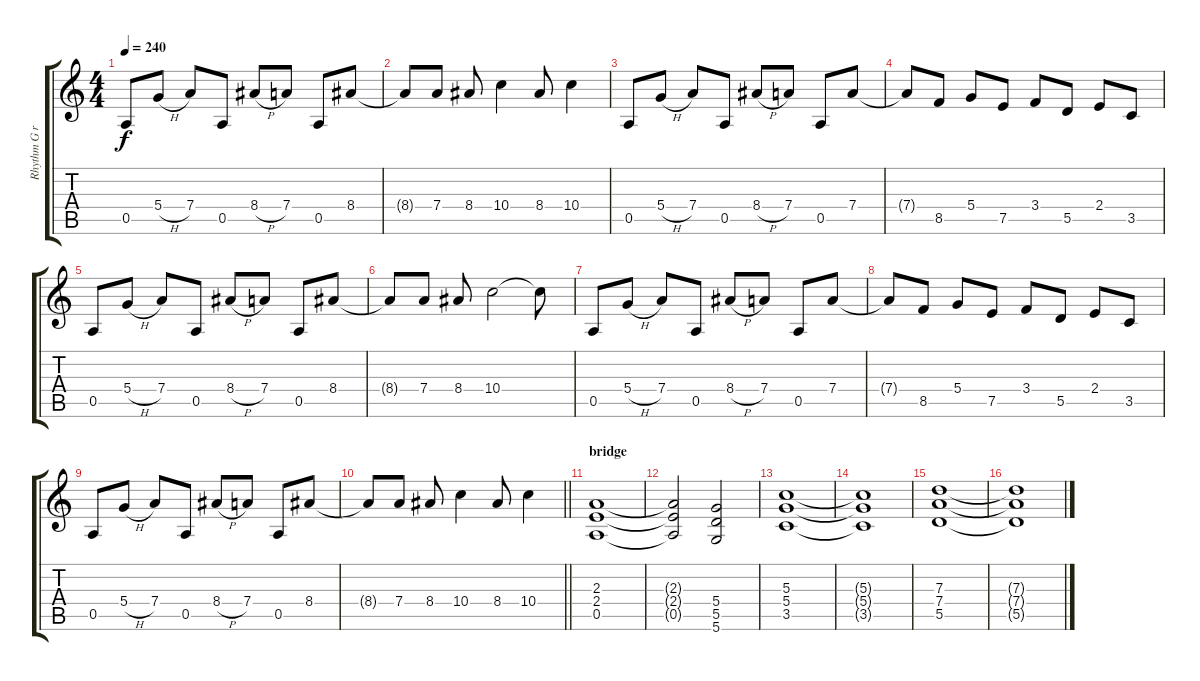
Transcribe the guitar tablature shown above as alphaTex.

\track ("Rhythm G right" "Rhythm G r") {instrument distortionguitar}
\staff {score tabs}
\tuning (E4 B3 G3 D3 A2 D2) {hide}
\ts (4 4)
\tempo 240
\clef g2
\ks c
0.5.8{dy f} 5.4{h}.8 7.4.8 0.5.8 8.4{h}.8 7.4.8 0.5.8 8.4.8 |
8.4{t}.8 7.4.8 8.4.8 10.4.4 8.4.8 10.4.4 |
0.5.8 5.4{h}.8 7.4.8 0.5.8 8.4{h}.8 7.4.8 0.5.8 7.4.8 |
7.4{t}.8 8.5.8 5.4.8 7.5.8 3.4.8 5.5.8 2.4.8 3.5.8 |
0.5.8 5.4{h}.8 7.4.8 0.5.8 8.4{h}.8 7.4.8 0.5.8 8.4.8 |
8.4{t}.8 7.4.8 8.4.8 10.4.2 10.4{t}.8 |
0.5.8 5.4{h}.8 7.4.8 0.5.8 8.4{h}.8 7.4.8 0.5.8 7.4.8 |
7.4{t}.8 8.5.8 5.4.8 7.5.8 3.4.8 5.5.8 2.4.8 3.5.8 |
0.5.8 5.4{h}.8 7.4.8 0.5.8 8.4{h}.8 7.4.8 0.5.8 8.4.8 |
\barLineRight lightlight
8.4{t}.8 7.4.8 8.4.8 10.4.4 8.4.8 10.4.4 |
\section ("" "bridge")
(2.3 2.4 0.5).1 |
(2.3{t} 2.4{t} 0.5{t}).2 (5.4 5.5 5.6).2 |
(5.3 5.4 3.5).1 |
(5.3{t} 5.4{t} 3.5{t}).1 |
(7.3 7.4 5.5).1 |
(7.3{t} 7.4{t} 5.5{t}).1
